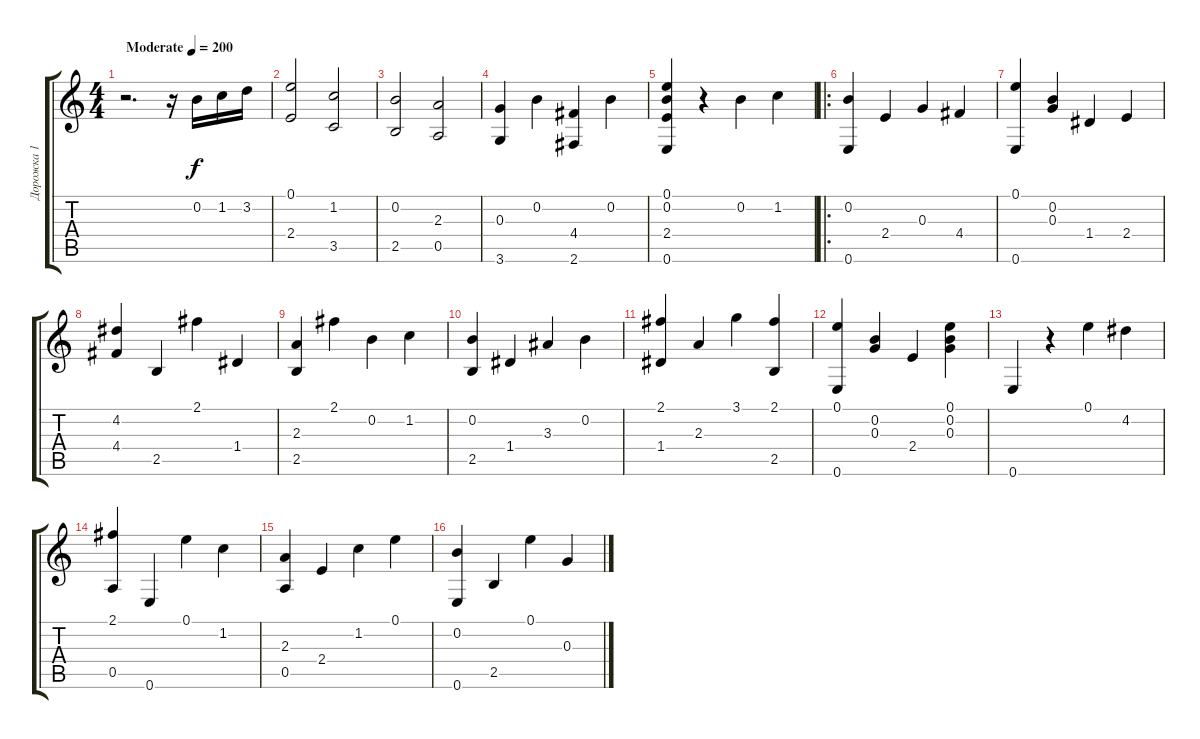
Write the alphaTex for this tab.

\track ("Дорожка 1" "Дорожка 1") {instrument acousticguitarsteel}
\staff {score tabs}
\tuning (E4 B3 G3 D3 A2 E2) {hide}
\ts (4 4)
\tempo (200 "Moderate")
\clef g2
\ks c
r.2{d dy f instrument acousticguitarsteel} r.16 0.2.16 1.2.16 3.2.16 |
(0.1 2.4).2 (1.2 3.5).2 |
(0.2 2.5).2 (2.3 0.5).2 |
(0.3 3.6).4 0.2.4 (4.4 2.6).4 0.2.4 |
(0.1 0.2 2.4 0.6).4 r.4 0.2.4 1.2.4 |
\ro
(0.2 0.6).4 2.4.4 0.3.4 4.4.4 |
(0.1 0.6).4 (0.2 0.3).4 1.4.4 2.4.4 |
(4.2 4.4).4 2.5.4 2.1.4 1.4.4 |
(2.3 2.5).4 2.1.4 0.2.4 1.2.4 |
(0.2 2.5).4 1.4.4 3.3.4 0.2.4 |
(2.1 1.4).4 2.3.4 3.1.4 (2.1 2.5).4 |
(0.1 0.6).4 (0.2 0.3).4 2.4.4 (0.1 0.2 0.3).4 |
0.6.4 r.4 0.1.4 4.2.4 |
(2.1 0.5).4 0.6.4 0.1.4 1.2.4 |
(2.3 0.5).4 2.4.4 1.2.4 0.1.4 |
(0.2 0.6).4 2.5.4 0.1.4 0.3.4
